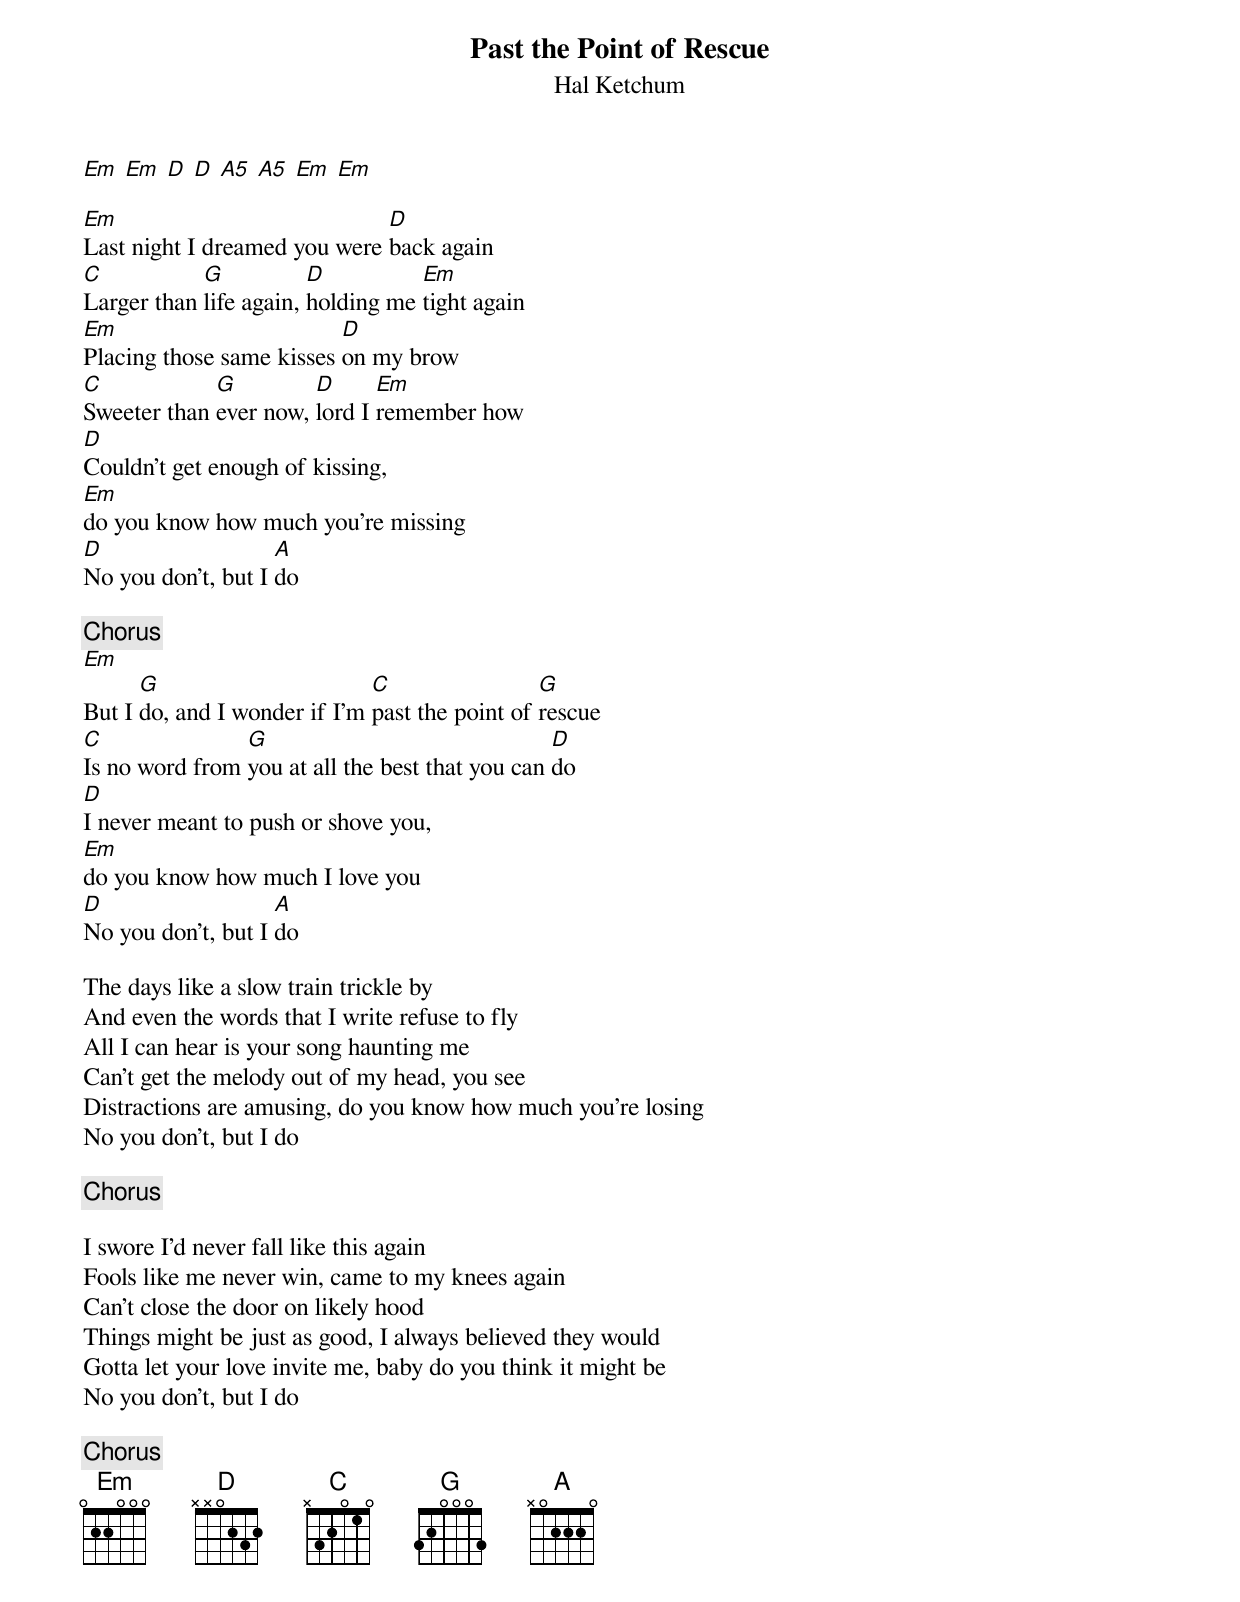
{title:Past the Point of Rescue}
{subtitle:Hal Ketchum}
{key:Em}

[Em] [Em] [D] [D] [A5] [A5] [Em] [Em]

[Em]Last night I dreamed you were [D]back again
[C]Larger than [G]life again, [D]holding me [Em]tight again
[Em]Placing those same kisses [D]on my brow
[C]Sweeter than [G]ever now, [D]lord I [Em]remember how
[D]Couldn't get enough of kissing,
[Em]do you know how much you're missing
[D]No you don't, but I [A]do

{c:Chorus}
[Em]
But I [G]do, and I wonder if I'm [C]past the point of [G]rescue
[C]Is no word from [G]you at all the best that you can [D]do
[D]I never meant to push or shove you,
[Em]do you know how much I love you
[D]No you don't, but I [A]do

The days like a slow train trickle by
And even the words that I write refuse to fly
All I can hear is your song haunting me
Can't get the melody out of my head, you see
Distractions are amusing, do you know how much you're losing
No you don't, but I do

{c:Chorus}

I swore I'd never fall like this again
Fools like me never win, came to my knees again
Can't close the door on likely hood
Things might be just as good, I always believed they would
Gotta let your love invite me, baby do you think it might be
No you don't, but I do

{c:Chorus}
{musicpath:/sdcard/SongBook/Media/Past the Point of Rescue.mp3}
